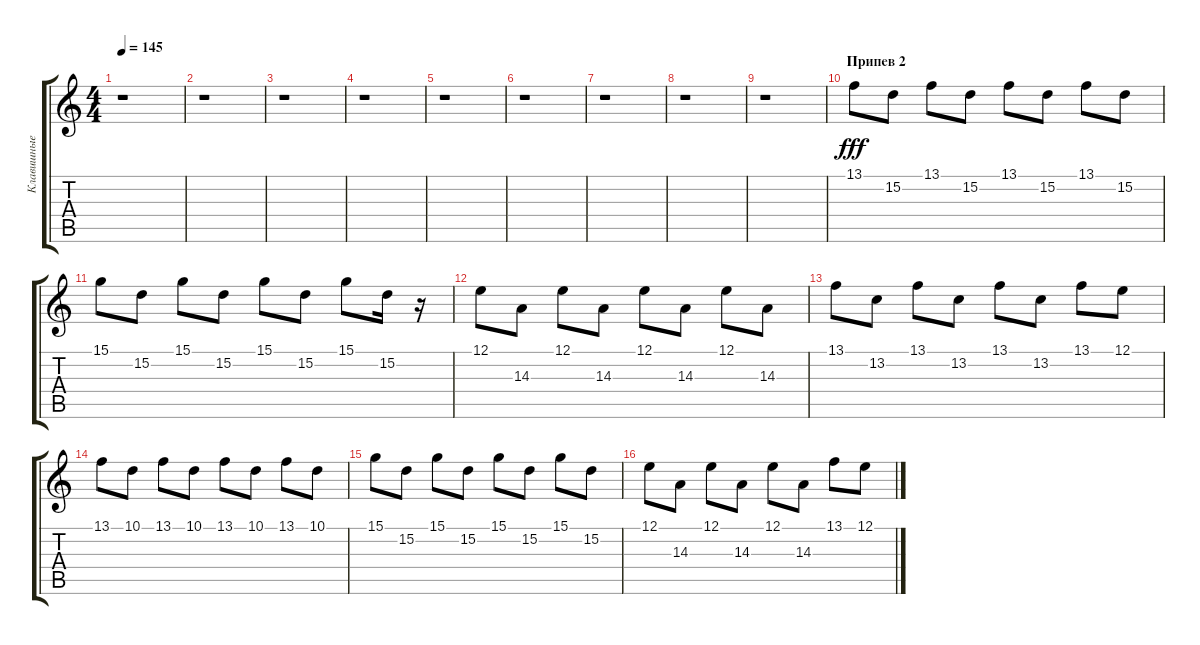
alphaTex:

\track ("Клавишные (Ритм)" "Клавишные ") {instrument electricgrandpiano}
\staff {score tabs}
\tuning (E4 B3 G3 D3 A2 E2) {hide}
\ts (4 4)
\tempo 145
\clef g2
\ks c
r.1{dy fff} |
r.1 |
r.1 |
r.1 |
r.1 |
r.1 |
r.1 |
r.1 |
r.1 |
\section ("" "Припев 2")
13.1.8{volume 7} 15.2.8 13.1.8 15.2.8 13.1.8 15.2.8 13.1.8 15.2.8 |
15.1.8 15.2.8 15.1.8 15.2.8 15.1.8 15.2.8 15.1.8 15.2.16 r.16 |
12.1.8 14.3.8 12.1.8 14.3.8 12.1.8 14.3.8 12.1.8 14.3.8 |
13.1.8 13.2.8 13.1.8 13.2.8 13.1.8 13.2.8 13.1.8 12.1.8 |
13.1.8 10.1.8 13.1.8 10.1.8 13.1.8 10.1.8 13.1.8 10.1.8 |
15.1.8 15.2.8 15.1.8 15.2.8 15.1.8 15.2.8 15.1.8 15.2.8 |
12.1.8 14.3.8 12.1.8 14.3.8 12.1.8 14.3.8 13.1.8 12.1.8
